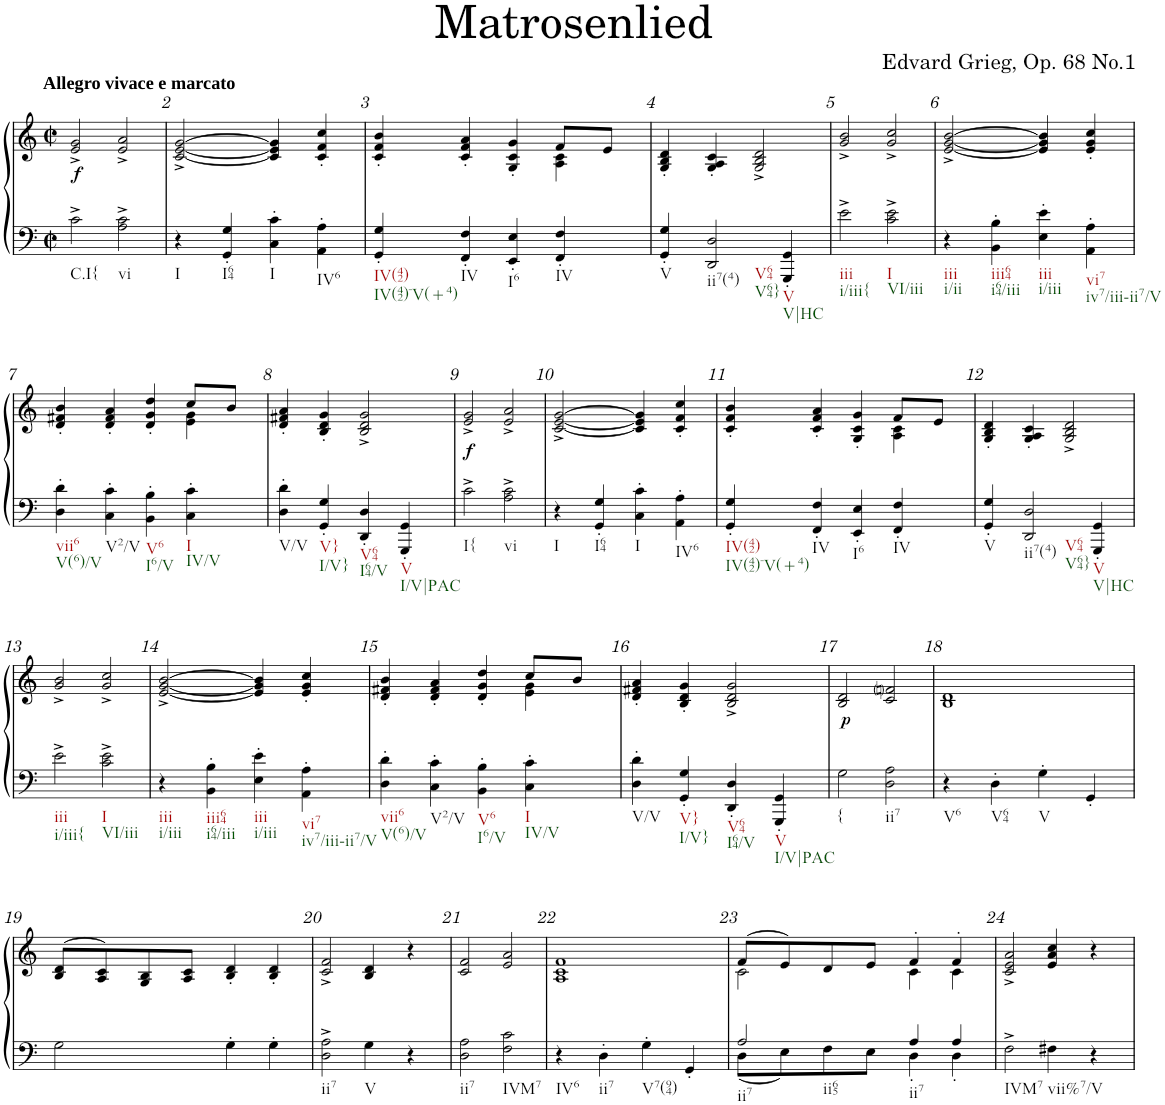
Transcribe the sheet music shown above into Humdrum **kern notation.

**kern	**kern	**dynam
*part1	*part1	*part1
*staff2	*staff1	*staff1/2
*I"Midi_1	*	*
*clefF4	*clefG2	*
*k[]	*k[]	*
*M2/2	*M2/2	*
*met(c|)	*met(c|)	*
=1	=1	=1
!	!LO:TX:a:B:t=Allegro vivace e marcato	!
!LO:TX:b:t=C.I{	!	!
!	!	!LO:DY:b
2c^\	2e/^ 2g/^	f
!LO:TX:b:t=vi	!	!
2A\^ 2c\^	2e/^ 2a/^	.
=2	=2	=2
!LO:TX:b:t=I	!	!
4r	[2c/^ [2e/^ [2g/^	.
!LO:TX:b:t=I64	!	!
4GG/' 4G/'	.	.
!LO:TX:b:t=I	!	!
4C\' 4c\'	4c/] 4e/] 4g/]	.
!LO:TX:b:t=IV6	!	!
4AA\' 4A\'	4c/' 4f/' 4cc/'	.
=3	=3	=3
*	*^	*
!LO:TX:b:t=IV(42)	!	!	!
!LO:TX:b:t=IV(42)-V(+4)	!	!	!
4GG/' 4G/'	4c/' 4f/' 4b/'	2.ryy	.
!LO:TX:b:t=IV	!	!	!
4FF/' 4F/'	4c/' 4f/' 4a/'	.	.
!LO:TX:b:t=I6	!	!	!
4EE/' 4E/'	4G/' 4c/' 4g/'	.	.
!LO:TX:b:t=IV	!	!	!
4FF/' 4F/'	8f/L	4A\ 4c\	.
.	8e/J	.	.
*	*v	*v	*
=4	=4	=4
!LO:TX:b:t=V	!	!
4GG/' 4G/'	4G/' 4B/' 4d/'	.
!LO:TX:b:t=ii7(4)	!	!
!LO:TX:b:t=V64	!	!
!LO:TX:b:t=V64}	!	!
2DD/ 2D/	4G/' 4A/' 4c/'	.
.	2G/^ 2B/^ 2d/^	.
!LO:TX:b:t=V	!	!
!LO:TX:b:t=V|HC	!	!
4GGG/' 4GG/'	.	.
=5	=5	=5
!LO:TX:b:t=iii	!	!
!LO:TX:b:t=i/iii{	!	!
2e^\	2g/^ 2b/^	.
!LO:TX:b:t=I	!	!
!LO:TX:b:t=VI/iii	!	!
2c\^ 2e\^	2g/^ 2cc/^	.
=6	=6	=6
!LO:TX:b:t=iii	!	!
!LO:TX:b:t=i/ii	!	!
4r	[2e/^ [2g/^ [2b/^	.
!LO:TX:b:t=iii64	!	!
!LO:TX:b:t=i64/iii	!	!
4BB\' 4B\'	.	.
!LO:TX:b:t=iii	!	!
!LO:TX:b:t=i/iii	!	!
4E\' 4e\'	4e/] 4g/] 4b/]	.
!LO:TX:b:t=vi7	!	!
!LO:TX:b:t=iv7/iii-ii7/V	!	!
4AA\' 4A\'	4e/' 4g/' 4cc/'	.
!!LO:LB:g=z
=7	=7	=7
*	*^	*
!LO:TX:b:t=vii6	!	!	!
!LO:TX:b:t=V(6)/V	!	!	!
4D\' 4d\'	4d/' 4f#X/' 4b/'	2.ryy	.
!LO:TX:b:t=V2/V	!	!	!
4C\' 4c\'	4d/' 4f#/' 4a/'	.	.
!LO:TX:b:t=V6	!	!	!
!LO:TX:b:t=I6/V	!	!	!
4BB\' 4B\'	4d/' 4g/' 4dd/'	.	.
!LO:TX:b:t=I	!	!	!
!LO:TX:b:t=IV/V	!	!	!
4C\' 4c\'	8cc/L	4e\ 4g\	.
.	8b/J	.	.
*	*v	*v	*
=8	=8	=8
!LO:TX:b:t=V/V	!	!
4D\' 4d\'	4d/' 4f#X/' 4a/'	.
!LO:TX:b:t=V}	!	!
!LO:TX:b:t=I/V}	!	!
4GG/' 4G/'	4B/' 4d/' 4g/'	.
!LO:TX:b:t=V64	!	!
!LO:TX:b:t=I64/V	!	!
4DD/' 4D/'	2B/^ 2d/^ 2g/^	.
!LO:TX:b:t=V	!	!
!LO:TX:b:t=I/V|PAC	!	!
4GGG/' 4GG/'	.	.
=9	=9	=9
!LO:TX:b:t=I{	!	!
!	!	!LO:DY:b
2c^\	2e/^ 2g/^	f
!LO:TX:b:t=vi	!	!
2A\^ 2c\^	2e/^ 2a/^	.
=10	=10	=10
!LO:TX:b:t=I	!	!
4r	[2c/^ [2e/^ [2g/^	.
!LO:TX:b:t=I64	!	!
4GG/' 4G/'	.	.
!LO:TX:b:t=I	!	!
4C\' 4c\'	4c/] 4e/] 4g/]	.
!LO:TX:b:t=IV6	!	!
4AA\' 4A\'	4c/' 4f/' 4cc/'	.
=11	=11	=11
*	*^	*
!LO:TX:b:t=IV(42)	!	!	!
!LO:TX:b:t=IV(42)-V(+4)	!	!	!
4GG/' 4G/'	4c/' 4f/' 4b/'	2.ryy	.
!LO:TX:b:t=IV	!	!	!
4FF/' 4F/'	4c/' 4f/' 4a/'	.	.
!LO:TX:b:t=I6	!	!	!
4EE/' 4E/'	4G/' 4c/' 4g/'	.	.
!LO:TX:b:t=IV	!	!	!
4FF/' 4F/'	8f/L	4A\ 4c\	.
.	8e/J	.	.
*	*v	*v	*
=12	=12	=12
!LO:TX:b:t=V	!	!
4GG/' 4G/'	4G/' 4B/' 4d/'	.
!LO:TX:b:t=ii7(4)	!	!
!LO:TX:b:t=V64	!	!
!LO:TX:b:t=V64}	!	!
2DD/ 2D/	4G/' 4A/' 4c/'	.
.	2G/^ 2B/^ 2d/^	.
!LO:TX:b:t=V	!	!
!LO:TX:b:t=V|HC	!	!
4GGG/' 4GG/'	.	.
!!LO:LB:g=z
=13	=13	=13
!LO:TX:b:t=iii	!	!
!LO:TX:b:t=i/iii{	!	!
2e^\	2g/^ 2b/^	.
!LO:TX:b:t=I	!	!
!LO:TX:b:t=VI/iii	!	!
2c\^ 2e\^	2g/^ 2cc/^	.
=14	=14	=14
!LO:TX:b:t=iii	!	!
!LO:TX:b:t=i/iii	!	!
4r	[2e/^ [2g/^ [2b/^	.
!LO:TX:b:t=iii64	!	!
!LO:TX:b:t=i64/iii	!	!
4BB\' 4B\'	.	.
!LO:TX:b:t=iii	!	!
!LO:TX:b:t=i/iii	!	!
4E\' 4e\'	4e/] 4g/] 4b/]	.
!LO:TX:b:t=vi7	!	!
!LO:TX:b:t=iv7/iii-ii7/V	!	!
4AA\' 4A\'	4e/' 4g/' 4cc/'	.
=15	=15	=15
*	*^	*
!LO:TX:b:t=vii6	!	!	!
!LO:TX:b:t=V(6)/V	!	!	!
4D\' 4d\'	4d/' 4f#X/' 4b/'	2.ryy	.
!LO:TX:b:t=V2/V	!	!	!
4C\' 4c\'	4d/' 4f#/' 4a/'	.	.
!LO:TX:b:t=V6	!	!	!
!LO:TX:b:t=I6/V	!	!	!
4BB\' 4B\'	4d/' 4g/' 4dd/'	.	.
!LO:TX:b:t=I	!	!	!
!LO:TX:b:t=IV/V	!	!	!
4C\' 4c\'	8cc/L	4e\ 4g\	.
.	8b/J	.	.
*	*v	*v	*
=16	=16	=16
!LO:TX:b:t=V/V	!	!
4D\' 4d\'	4d/' 4f#X/' 4a/'	.
!LO:TX:b:t=V}	!	!
!LO:TX:b:t=I/V}	!	!
4GG/' 4G/'	4B/' 4d/' 4g/'	.
!LO:TX:b:t=V64	!	!
!LO:TX:b:t=I64/V	!	!
4DD/' 4D/'	2B/^ 2d/^ 2g/^	.
!LO:TX:b:t=V	!	!
!LO:TX:b:t=I/V|PAC	!	!
4GGG/' 4GG/'	.	.
=17	=17	=17
!LO:TX:b:t={	!	!
!	!	!LO:DY:b
2G\	2B/ 2d/	p
!LO:TX:b:t=ii7	!	!
2D\ 2A\	2c/ 2fni/	.
=18	=18	=18
*	*^	*
!LO:TX:b:t=V6	!	!	!
4r	1d	1B	.
!LO:TX:b:t=V64	!	!	!
4D'\	.	.	.
!LO:TX:b:t=V	!	!	!
4G'\	.	.	.
4GG'/	.	.	.
*	*v	*v	*
!!LO:LB:g=z
=19	=19	=19
2G\	(>8B/ 8d/L	.
.	8A/ 8c/)	.
.	8G/ 8B/	.
.	8A/ 8c/J	.
4G'\	4B/' 4d/'	.
4G'\	4B/' 4d/'	.
=20	=20	=20
!LO:TX:b:t=ii7	!	!
2D\^ 2A\^	2c/^ 2f/^	.
!LO:TX:b:t=V	!	!
4G\	4B/ 4d/	.
4r	4r	.
=21	=21	=21
!LO:TX:b:t=ii7	!	!
2D\ 2A\	2c/ 2f/	.
!LO:TX:b:t=IVM7	!	!
2F\ 2c\	2e/ 2a/	.
=22	=22	=22
!LO:TX:b:t=IV6	!	!
4r	1A 1c 1f	.
!LO:TX:b:t=ii7	!	!
4D'\	.	.
!LO:TX:b:t=V7(94)	!	!
4G'\	.	.
4GG'/	.	.
=23	=23	=23
*^	*^	*
!LO:TX:b:t=ii7	!	!	!	!
!LO:TX:b:t=ii65	!	!	!	!
2A/	8D\L	(>8f/L	2c\	.
.	8E\	8e/)	.	.
.	8F\	8d/	.	.
.	8E\J	8e/J	.	.
!LO:TX:b:t=ii7	!	!	!	!
4A/	4D'\	4f'/	4c\	.
4A/	4D'\	4f'/	4c\	.
=24	=24	=24	=24	=24
!LO:TX:b:t=IVM7	!	!	!	!
*v	*v	*	*	*
*	*v	*v	*
2F^\	2c/^ 2e/^ 2a/^	.
!LO:TX:b:t=vii%7/V	!	!
4F#X\	4e/ 4a/ 4cc/	.
4r	4r	.
=	=	=
*-	*-	*-
